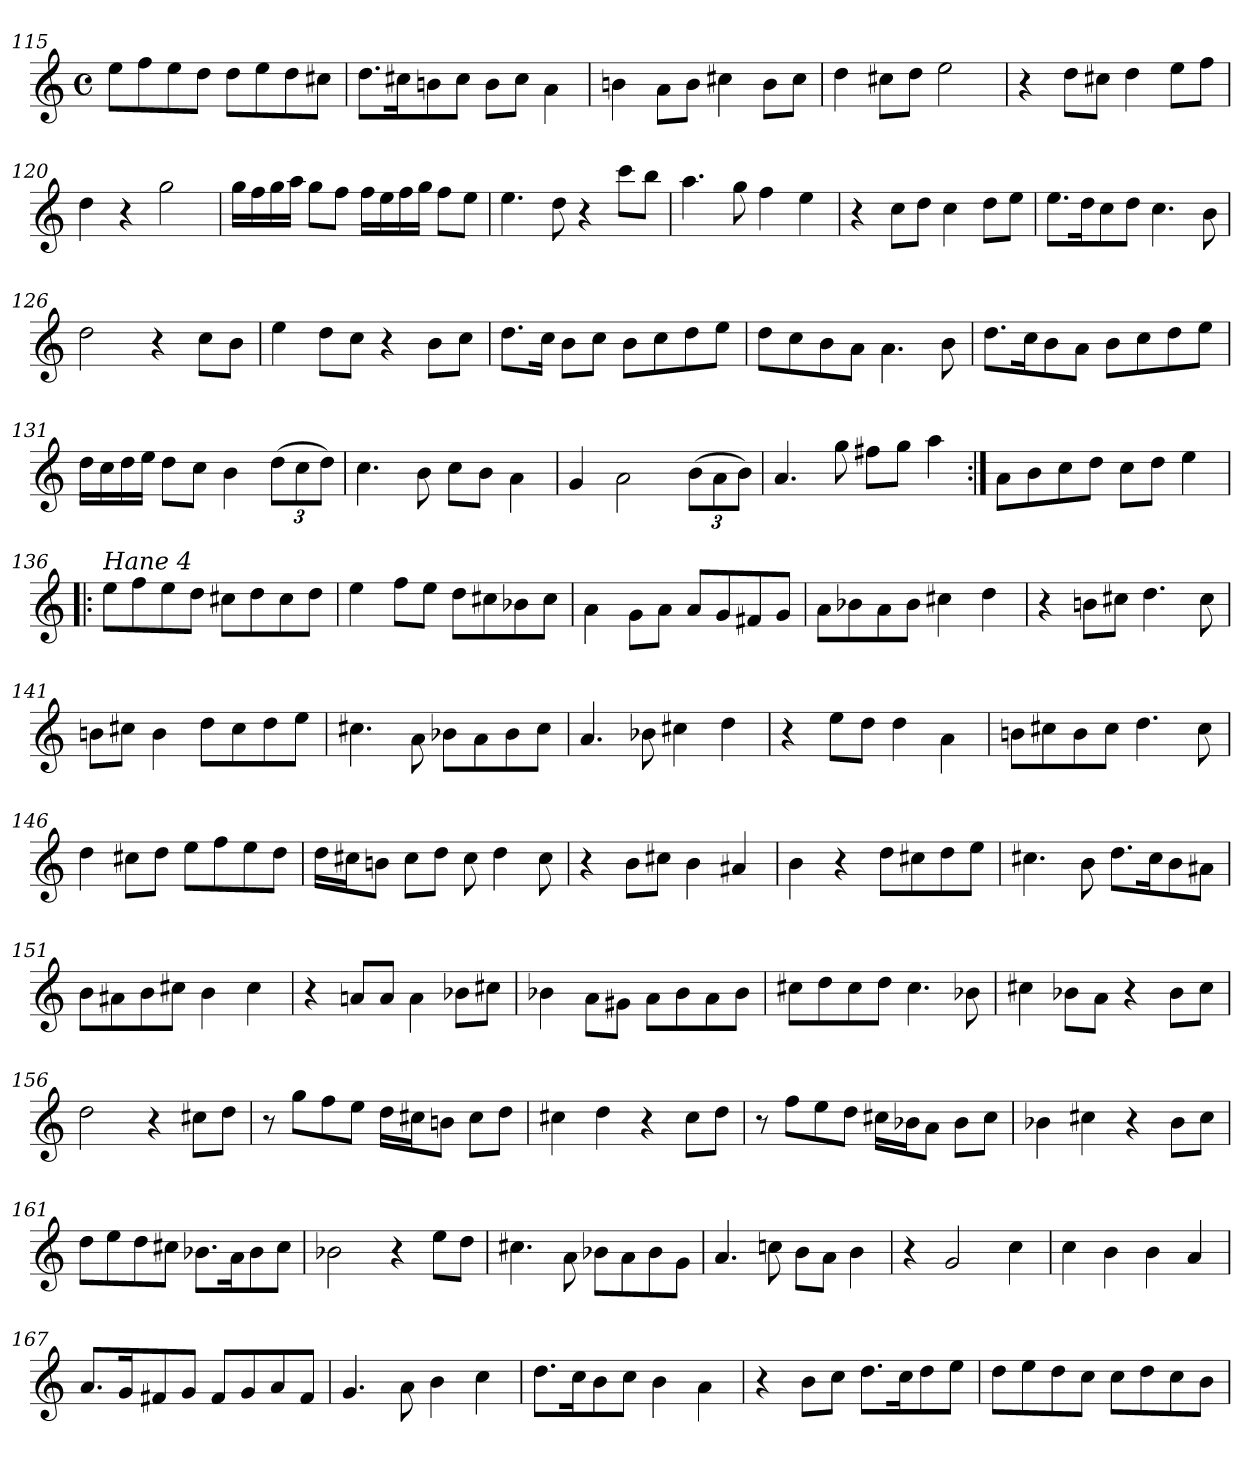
**kern
*part1
*staff1
*clefG2
*k[]
*M4/4
*met(c)
=115
8ee\L
8ff\
8ee\
8dd\J
8dd\L
8ee\
8dd\
8cc#X\J
=116
8.dd\L
16cc#X\K
8bn\
8cc#\J
8b\L
8cc#\J
4a\
=117
4bn\
8a\L
8b\J
4cc#X\
8b\L
8cc#\J
=118
4dd\
8cc#X\L
8dd\J
2ee\
=119
4r
8dd\L
8cc#X\J
4dd\
8ee\L
8ff\J
=120
4dd\
4r
2gg\
=121
16gg\LL
16ff\
16gg\
16aa\JJ
8gg\L
8ff\J
16ff\LL
16ee\
16ff\
16gg\JJ
8ff\L
8ee\J
=122
4.ee\
8dd\
4r
8ccc\L
8bb\J
=123
4.aa\
8gg\
4ff\
4ee\
=124
4r
8cc\L
8dd\J
4cc\
8dd\L
8ee\J
=125
8.ee\L
16dd\K
8cc\
8dd\J
4.cc\
8b\
=126
2dd\
4r
8cc\L
8b\J
=127
4ee\
8dd\L
8cc\J
4r
8b\L
8cc\J
=128
8.dd\L
16cc\Jk
8b\L
8cc\J
8b\L
8cc\
8dd\
8ee\J
=129
8dd\L
8cc\
8b\
8a\J
4.a\
8b\
=130
8.dd\L
16cc\K
8b\
8a\J
8b\L
8cc\
8dd\
8ee\J
=131
16dd\LL
16cc\
16dd\
16ee\JJ
8dd\L
8cc\J
4b\
*Xbrackettup
(>12dd\L
12cc\
12dd\J)
=132
4.cc\
8b\
8cc\L
8b\J
4a\
=133
4g/
2a\
(<12b\L
12a\
12b\J)
=134
4.a/
8gg\
8ff#X\L
8gg\J
4aa\
=135:|!
8a\L
8b\
8cc\
8dd\J
8cc\L
8dd\J
4ee\
=136!|:
!LO:TX:a:i:t=Hane 4
8ee\L
8ff\
8ee\
8dd\J
8cc#X\L
8dd\
8cc#\
8dd\J
=137
4ee\
8ff\L
8ee\J
8dd\L
8cc#X\
8b-X\
8cc#\J
=138
4a\
8g\L
8a\J
8a/L
8g/
8f#X/
8g/J
=139
8a\L
8b-X\
8a\
8b-\J
4cc#X\
4dd\
=140
4r
8bn\L
8cc#X\J
4.dd\
8cc#\
=141
8bn\L
8cc#X\J
4b\
8dd\L
8cc#\
8dd\
8ee\J
=142
4.cc#X\
8a\
8b-X\L
8a\
8b-\
8cc#\J
=143
4.a/
8b-X\
4cc#X\
4dd\
=144
4r
8ee\L
8dd\J
4dd\
4a\
=145
8bn\L
8cc#X\
8b\
8cc#\J
4.dd\
8cc#\
=146
4dd\
8cc#X\L
8dd\J
8ee\L
8ff\
8ee\
8dd\J
=147
16dd\LL
16cc#X\J
8bn\J
8cc#\L
8dd\J
8cc#\
4dd\
8cc#\
=148
4r
8b\L
8cc#X\J
4b\
4a#X/
=149
4b\
4r
8dd\L
8cc#X\
8dd\
8ee\J
=150
4.cc#X\
8b\
8.dd\L
16cc#\K
8b\
8a#X\J
=151
8b\L
8a#X\
8b\
8cc#X\J
4b\
4cc#\
=152
4r
8an/L
8a/J
4a\
8b-X\L
8cc#X\J
=153
4b-X\
8a\L
8g#X\J
8a\L
8b-\
8a\
8b-\J
=154
8cc#X\L
8dd\
8cc#\
8dd\J
4.cc#\
8b-X\
=155
4cc#X\
8b-X\L
8a\J
4r
8b-\L
8cc#\J
=156
2dd\
4r
8cc#X\L
8dd\J
=157
8r
8gg\L
8ff\
8ee\J
16dd\LL
16cc#X\J
8bn\J
8cc#\L
8dd\J
=158
4cc#X\
4dd\
4r
8cc#\L
8dd\J
=159
8r
8ff\L
8ee\
8dd\J
16cc#X\LL
16b-X\J
8a\J
8b-\L
8cc#\J
=160
4b-X\
4cc#X\
4r
8b-\L
8cc#\J
=161
8dd\L
8ee\
8dd\
8cc#X\J
8.b-X\L
16a\K
8b-\
8cc#\J
=162
2b-X\
4r
8ee\L
8dd\J
=163
4.cc#X\
8a\
8b-X\L
8a\
8b-\
8g\J
=164
4.a/
8ccn\
8b\L
8a\J
4b\
=165
4r
2g/
4cc\
=166
4cc\
4b\
4b\
4a/
=167
8.a/L
16g/K
8f#X/
8g/J
8f#/L
8g/
8a/
8f#/J
=168
4.g/
8a\
4b\
4cc\
=169
8.dd\L
16cc\K
8b\
8cc\J
4b\
4a\
=170
4r
8b\L
8cc\J
8.dd\L
16cc\K
8dd\
8ee\J
=171
8dd\L
8ee\
8dd\
8cc\J
8cc\L
8dd\
8cc\
8b\J
=
*-
